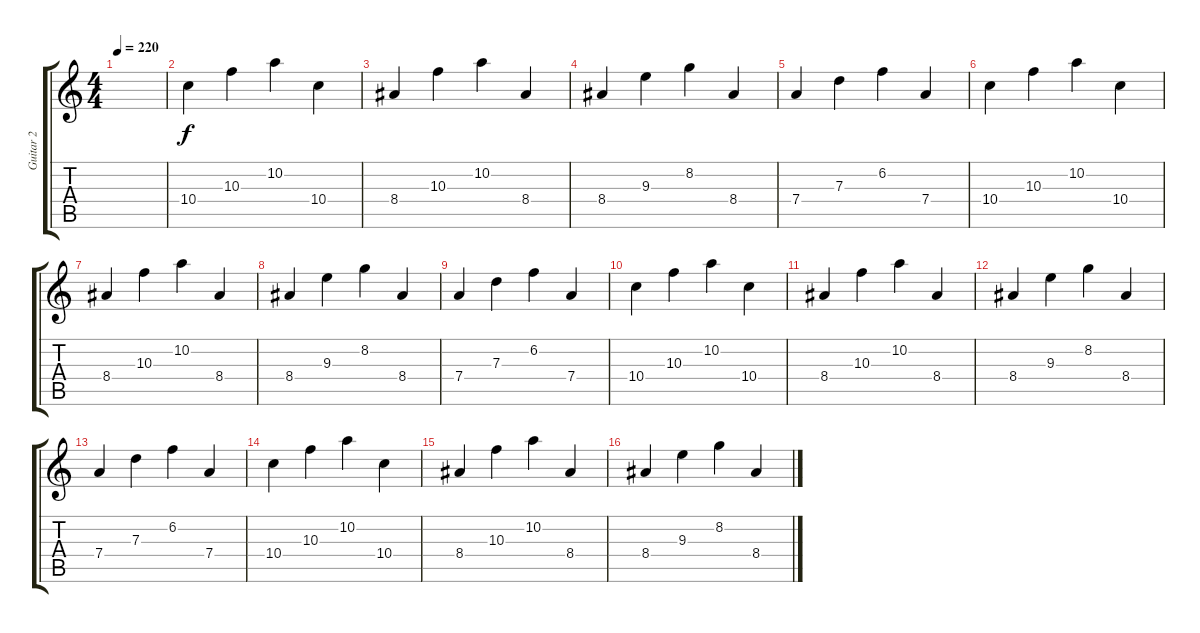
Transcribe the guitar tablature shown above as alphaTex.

\track ("Guitar 2" "Guitar 2") {instrument electricguitarclean}
\staff {score tabs}
\tuning (E4 B3 G3 D3 A2 E2) {hide}
\ts (4 4)
\tempo 220
\clef g2
\ks c
|
10.4.4 10.3.4 10.2.4 10.4.4 |
8.4.4 10.3.4 10.2.4 8.4.4 |
8.4.4 9.3.4 8.2.4 8.4.4 |
7.4.4 7.3.4 6.2.4 7.4.4 |
10.4.4 10.3.4 10.2.4 10.4.4 |
8.4.4 10.3.4 10.2.4 8.4.4 |
8.4.4 9.3.4 8.2.4 8.4.4 |
7.4.4 7.3.4 6.2.4 7.4.4 |
10.4.4 10.3.4 10.2.4 10.4.4 |
8.4.4 10.3.4 10.2.4 8.4.4 |
8.4.4 9.3.4 8.2.4 8.4.4 |
7.4.4 7.3.4 6.2.4 7.4.4 |
10.4.4 10.3.4 10.2.4 10.4.4 |
8.4.4 10.3.4 10.2.4 8.4.4 |
8.4.4 9.3.4 8.2.4 8.4.4
